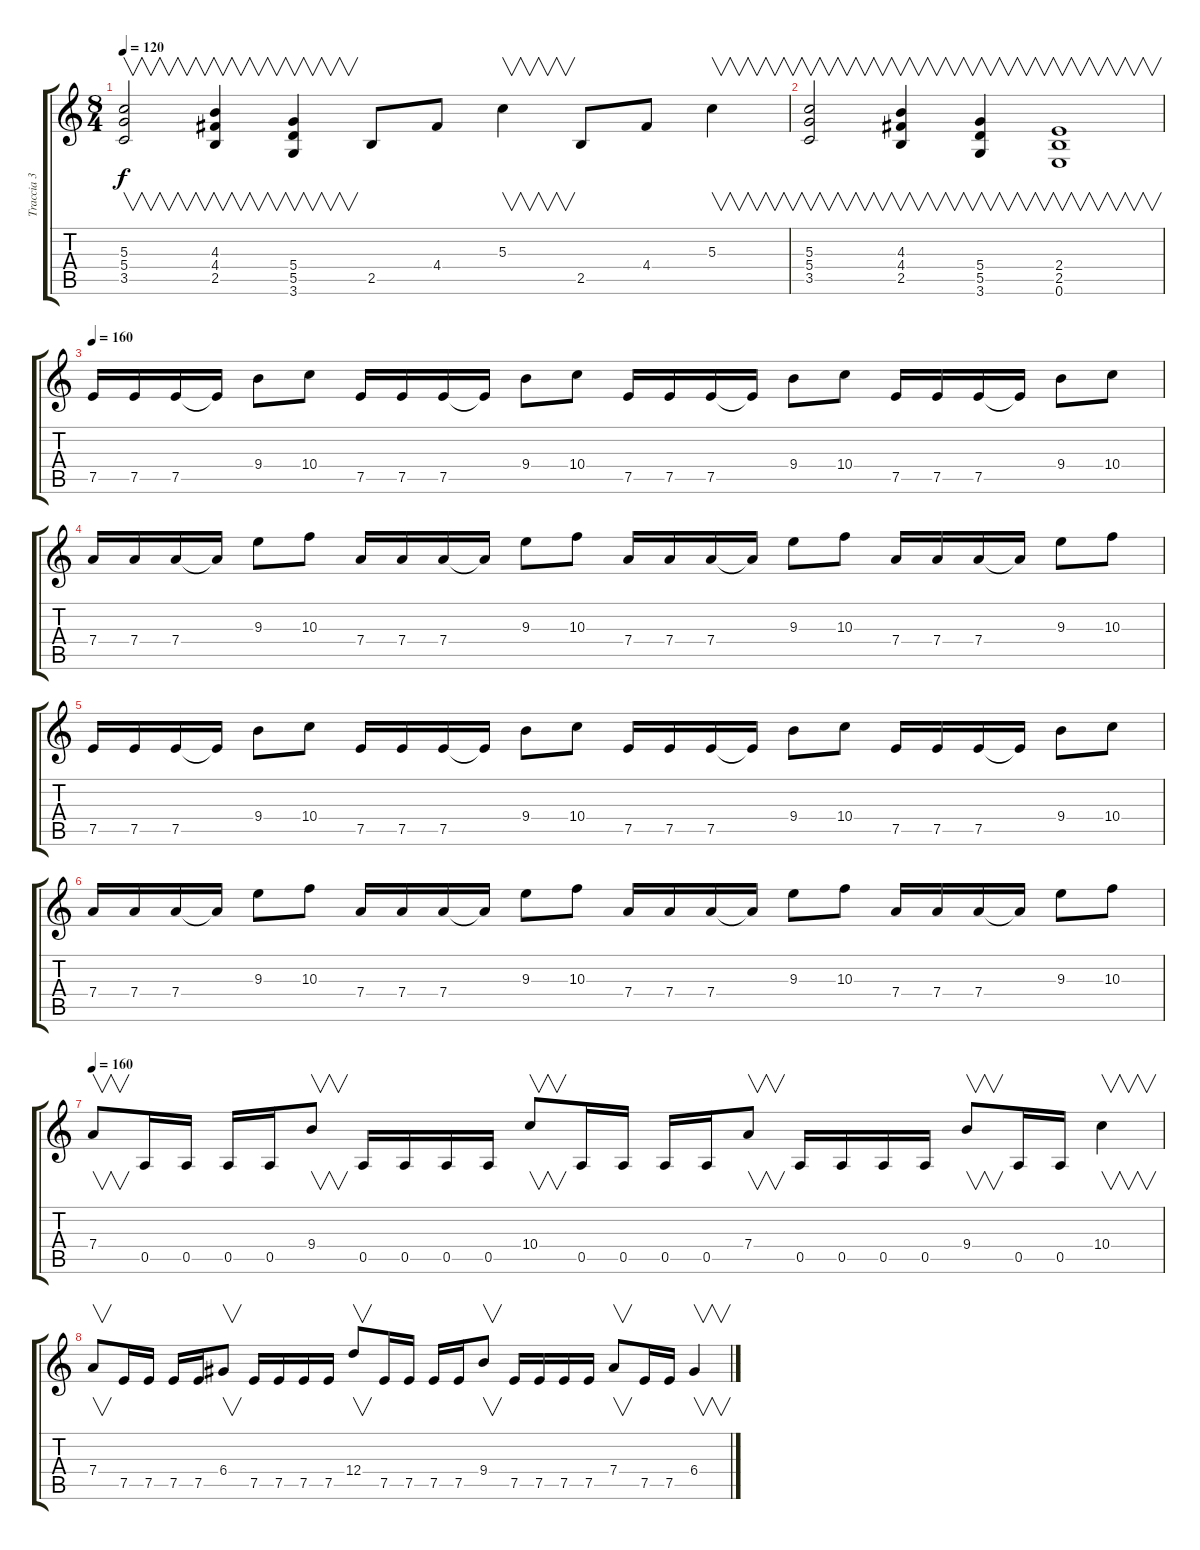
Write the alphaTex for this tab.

\track ("Traccia 3" "Traccia 3") {instrument electricbassfinger}
\staff {score tabs}
\tuning (E4 B3 G3 D3 A2 E2) {hide}
\ts (8 4)
\tempo 120
\clef g2
\ks c
(5.3 5.4 3.5).2{v dy f} (4.3 4.4 2.5).4{v} (5.4 5.5 3.6).4{v} 2.5.8 4.4.8 5.3.4{v} 2.5.8 4.4.8 5.3.4{v} |
(5.3 5.4 3.5).2{v} (4.3 4.4 2.5).4{v} (5.4 5.5 3.6).4{v} (2.4 2.5 0.6).1{v} |
\tempo 160
7.5.16 7.5.16 7.5.16 7.5{t}.16 9.4.8 10.4.8 7.5.16 7.5.16 7.5.16 7.5{t}.16 9.4.8 10.4.8 7.5.16 7.5.16 7.5.16 7.5{t}.16 9.4.8 10.4.8 7.5.16 7.5.16 7.5.16 7.5{t}.16 9.4.8 10.4.8 |
7.4.16 7.4.16 7.4.16 7.4{t}.16 9.3.8 10.3.8 7.4.16 7.4.16 7.4.16 7.4{t}.16 9.3.8 10.3.8 7.4.16 7.4.16 7.4.16 7.4{t}.16 9.3.8 10.3.8 7.4.16 7.4.16 7.4.16 7.4{t}.16 9.3.8 10.3.8 |
7.5.16 7.5.16 7.5.16 7.5{t}.16 9.4.8 10.4.8 7.5.16 7.5.16 7.5.16 7.5{t}.16 9.4.8 10.4.8 7.5.16 7.5.16 7.5.16 7.5{t}.16 9.4.8 10.4.8 7.5.16 7.5.16 7.5.16 7.5{t}.16 9.4.8 10.4.8 |
7.4.16 7.4.16 7.4.16 7.4{t}.16 9.3.8 10.3.8 7.4.16 7.4.16 7.4.16 7.4{t}.16 9.3.8 10.3.8 7.4.16 7.4.16 7.4.16 7.4{t}.16 9.3.8 10.3.8 7.4.16 7.4.16 7.4.16 7.4{t}.16 9.3.8 10.3.8 |
\tempo 160
7.4.8{v} 0.5.16 0.5.16 0.5.16 0.5.16 9.4.8{v} 0.5.16 0.5.16 0.5.16 0.5.16 10.4.8{v} 0.5.16 0.5.16 0.5.16 0.5.16 7.4.8{v} 0.5.16 0.5.16 0.5.16 0.5.16 9.4.8{v} 0.5.16 0.5.16 10.4.4{v} |
7.4.8{v} 7.5.16 7.5.16 7.5.16 7.5.16 6.4.8{v} 7.5.16 7.5.16 7.5.16 7.5.16 12.4.8{v} 7.5.16 7.5.16 7.5.16 7.5.16 9.4.8{v} 7.5.16 7.5.16 7.5.16 7.5.16 7.4.8{v} 7.5.16 7.5.16 6.4.4{v}
